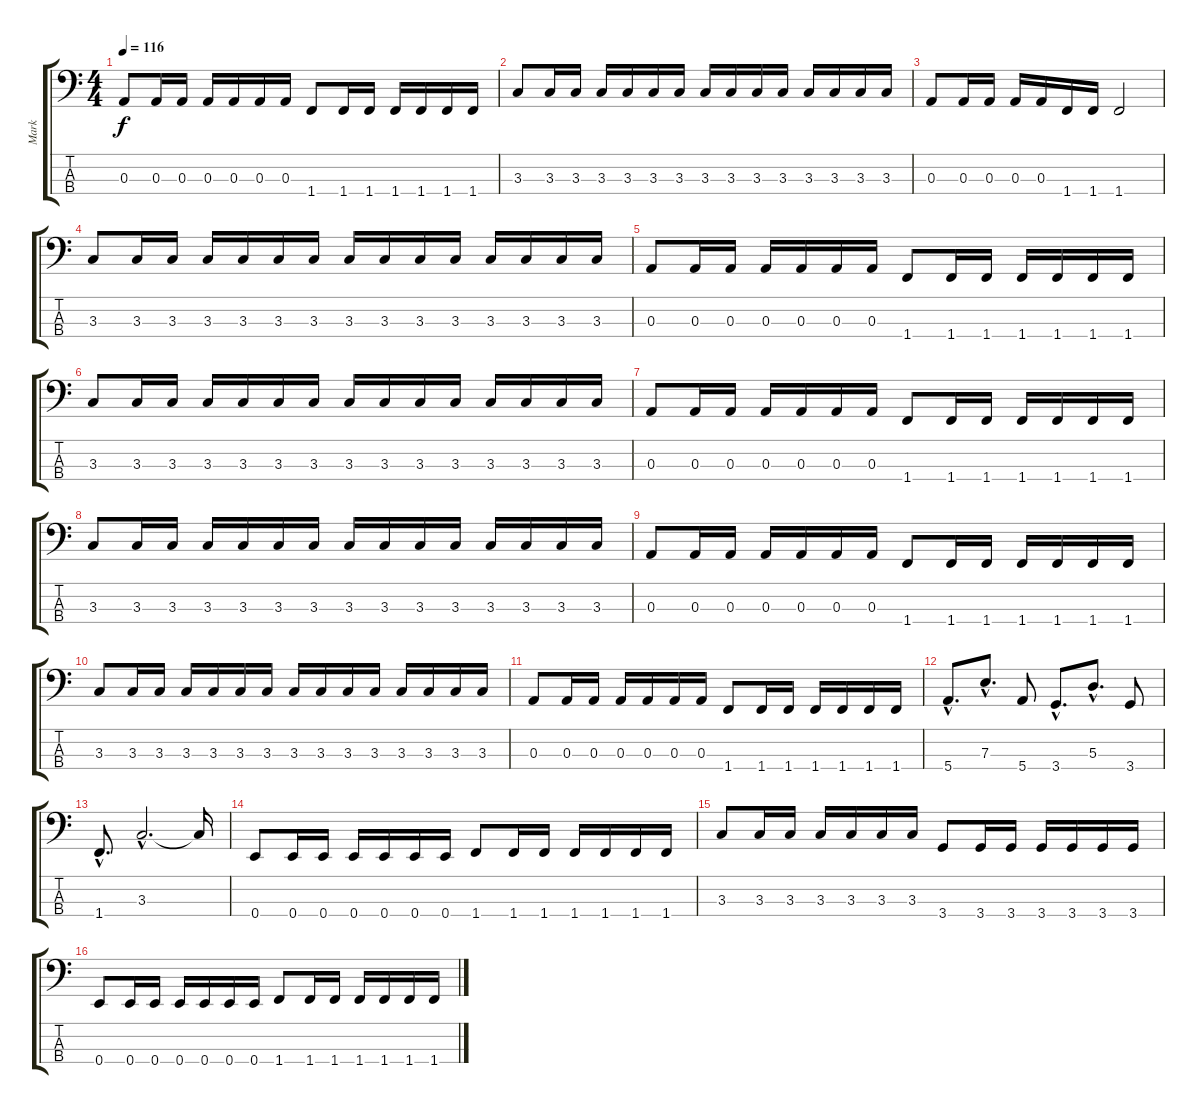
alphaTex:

\track ("Mark" "Mark") {instrument electricbasspick}
\staff {score tabs}
\tuning (G2 D2 A1 E1) {hide}
\ts (4 4)
\tempo 116
\clef f4
\ks c
0.3.8{dy f} 0.3.16 0.3.16 0.3.16 0.3.16 0.3.16 0.3.16 1.4.8 1.4.16 1.4.16 1.4.16 1.4.16 1.4.16 1.4.16 |
3.3.8 3.3.16 3.3.16 3.3.16 3.3.16 3.3.16 3.3.16 3.3.16 3.3.16 3.3.16 3.3.16 3.3.16 3.3.16 3.3.16 3.3.16 |
0.3.8 0.3.16 0.3.16 0.3.16 0.3.16 1.4.16 1.4.16 1.4.2 |
3.3.8 3.3.16 3.3.16 3.3.16 3.3.16 3.3.16 3.3.16 3.3.16 3.3.16 3.3.16 3.3.16 3.3.16 3.3.16 3.3.16 3.3.16 |
0.3.8 0.3.16 0.3.16 0.3.16 0.3.16 0.3.16 0.3.16 1.4.8 1.4.16 1.4.16 1.4.16 1.4.16 1.4.16 1.4.16 |
3.3.8 3.3.16 3.3.16 3.3.16 3.3.16 3.3.16 3.3.16 3.3.16 3.3.16 3.3.16 3.3.16 3.3.16 3.3.16 3.3.16 3.3.16 |
0.3.8 0.3.16 0.3.16 0.3.16 0.3.16 0.3.16 0.3.16 1.4.8 1.4.16 1.4.16 1.4.16 1.4.16 1.4.16 1.4.16 |
3.3.8 3.3.16 3.3.16 3.3.16 3.3.16 3.3.16 3.3.16 3.3.16 3.3.16 3.3.16 3.3.16 3.3.16 3.3.16 3.3.16 3.3.16 |
0.3.8 0.3.16 0.3.16 0.3.16 0.3.16 0.3.16 0.3.16 1.4.8 1.4.16 1.4.16 1.4.16 1.4.16 1.4.16 1.4.16 |
3.3.8 3.3.16 3.3.16 3.3.16 3.3.16 3.3.16 3.3.16 3.3.16 3.3.16 3.3.16 3.3.16 3.3.16 3.3.16 3.3.16 3.3.16 |
0.3.8 0.3.16 0.3.16 0.3.16 0.3.16 0.3.16 0.3.16 1.4.8 1.4.16 1.4.16 1.4.16 1.4.16 1.4.16 1.4.16 |
5.4{hac}.8{d} 7.3{hac}.8{d} 5.4.8 3.4{hac}.8{d} 5.3{hac}.8{d} 3.4.8 |
1.4{hac}.8{d} 3.3{hac}.2{d} 3.3{t}.16 |
0.4.8 0.4.16 0.4.16 0.4.16 0.4.16 0.4.16 0.4.16 1.4.8 1.4.16 1.4.16 1.4.16 1.4.16 1.4.16 1.4.16 |
3.3.8 3.3.16 3.3.16 3.3.16 3.3.16 3.3.16 3.3.16 3.4.8 3.4.16 3.4.16 3.4.16 3.4.16 3.4.16 3.4.16 |
0.4.8 0.4.16 0.4.16 0.4.16 0.4.16 0.4.16 0.4.16 1.4.8 1.4.16 1.4.16 1.4.16 1.4.16 1.4.16 1.4.16
